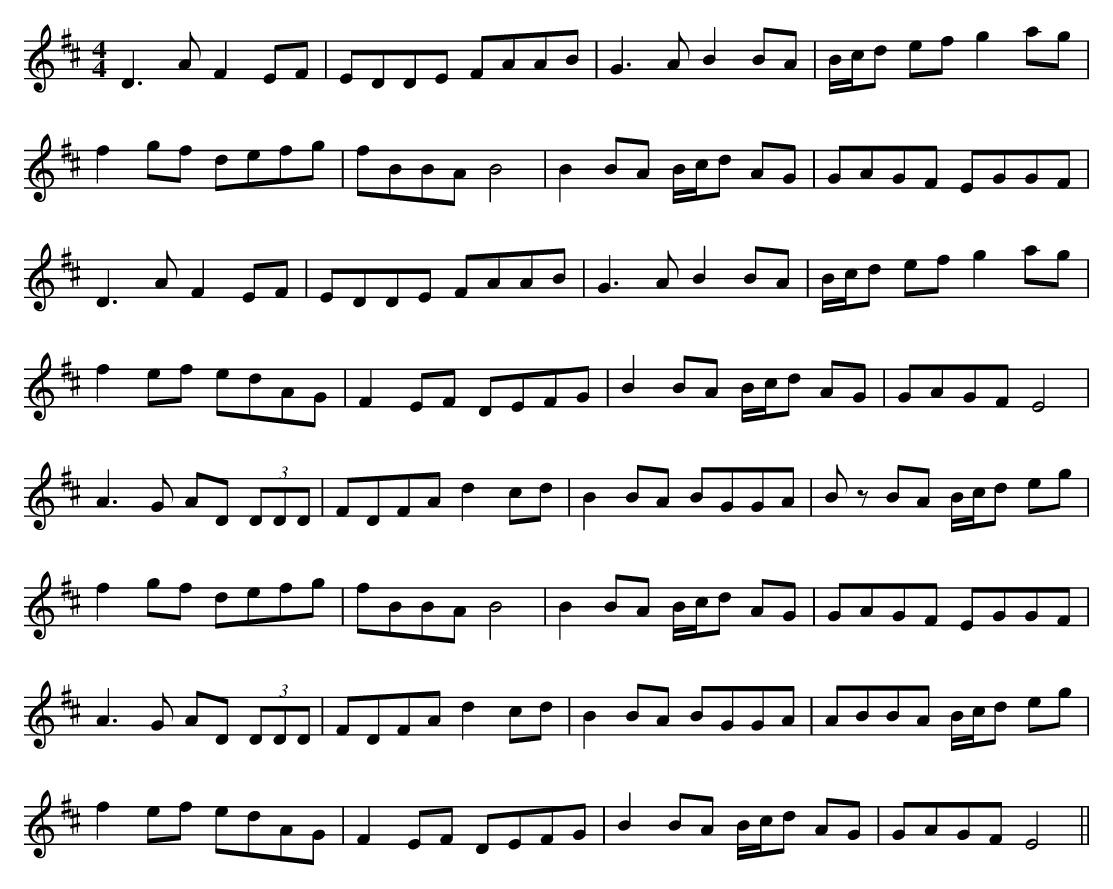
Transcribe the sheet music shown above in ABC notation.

X:1
M:4/4
K:D
D3 A F2 EF|EDDE FAAB|G3 A B2 BA|B/c/d ef g2 ag|
f2 gf defg|fBBA B4|B2 BA B/c/d AG|GAGF EGGF|
D3 A F2 EF|EDDE FAAB|G3 A B2 BA|B/c/d ef g2 ag|
f2 ef edAG|F2 EF DEFG|B2 BA B/c/d AG|GAGF E4|
A3 G AD (3DDD|FDFA d2 cd|B2 BA BGGA|B z BA B/c/d eg|
f2 gf defg|fBBA B4|B2 BA B/c/d AG|GAGF EGGF|
A3 G AD (3DDD|FDFA d2 cd|B2 BA BGGA|ABBA B/c/d eg|
f2 ef edAG|F2 EF DEFG|B2 BA B/c/d AG|GAGF E4||
